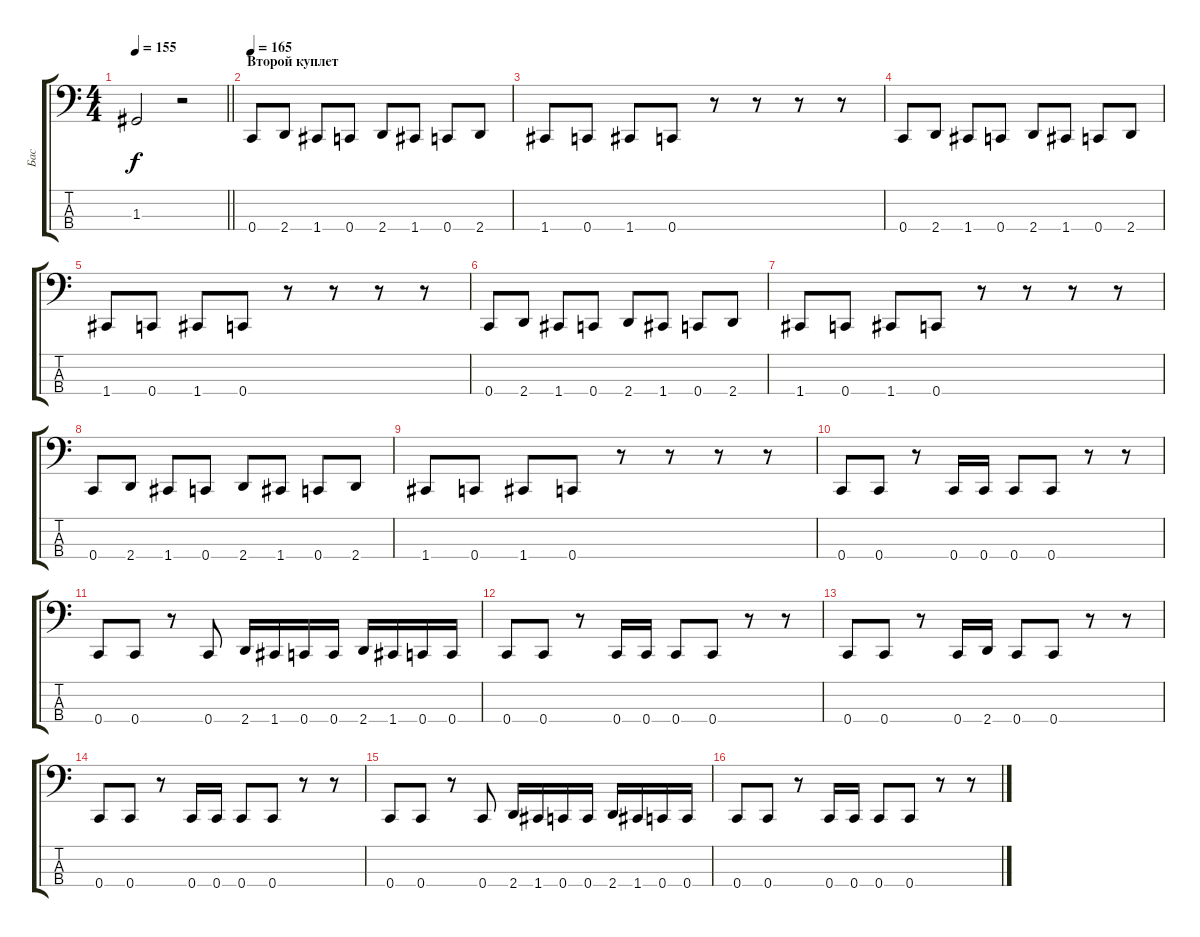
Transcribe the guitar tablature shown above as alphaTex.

\track ("Бас" "Бас") {instrument electricbassfinger}
\staff {score tabs}
\tuning (F2 C2 G1 C1) {hide}
\ts (4 4)
\tempo 155
\clef f4
\barLineRight lightlight
\ks c
1.3.2{dy f} r.2 |
\section ("" "Второй куплет")
\tempo 165
0.4.8{volume 14} 2.4.8 1.4.8 0.4.8 2.4.8 1.4.8 0.4.8 2.4.8 |
1.4.8 0.4.8 1.4.8 0.4.8 r.8 r.8 r.8 r.8 |
0.4.8 2.4.8 1.4.8 0.4.8 2.4.8 1.4.8 0.4.8 2.4.8 |
1.4.8 0.4.8 1.4.8 0.4.8 r.8 r.8 r.8 r.8 |
0.4.8 2.4.8 1.4.8 0.4.8 2.4.8 1.4.8 0.4.8 2.4.8 |
1.4.8 0.4.8 1.4.8 0.4.8 r.8 r.8 r.8 r.8 |
0.4.8 2.4.8 1.4.8 0.4.8 2.4.8 1.4.8 0.4.8 2.4.8 |
1.4.8 0.4.8 1.4.8 0.4.8 r.8 r.8 r.8 r.8 |
0.4.8 0.4.8 r.8 0.4.16 0.4.16 0.4.8 0.4.8 r.8 r.8 |
0.4.8 0.4.8 r.8 0.4.8 2.4.16 1.4.16 0.4.16 0.4.16 2.4.16 1.4.16 0.4.16 0.4.16 |
0.4.8 0.4.8 r.8 0.4.16 0.4.16 0.4.8 0.4.8 r.8 r.8 |
0.4.8 0.4.8 r.8 0.4.16 2.4.16 0.4.8 0.4.8 r.8 r.8 |
0.4.8 0.4.8 r.8 0.4.16 0.4.16 0.4.8 0.4.8 r.8 r.8 |
0.4.8 0.4.8 r.8 0.4.8 2.4.16 1.4.16 0.4.16 0.4.16 2.4.16 1.4.16 0.4.16 0.4.16 |
0.4.8 0.4.8 r.8 0.4.16 0.4.16 0.4.8 0.4.8 r.8 r.8
